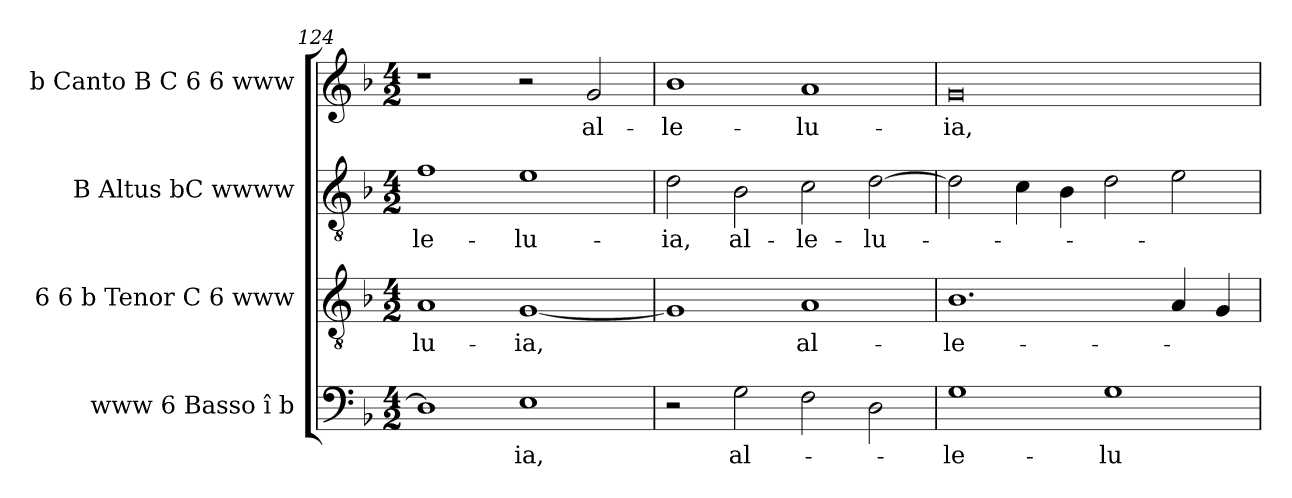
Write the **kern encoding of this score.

**kern	**text	**kern	**text	**kern	**text	**kern	**text
*part4	*part4	*part3	*part3	*part2	*part2	*part1	*part1
*staff4	*staff4	*staff3	*staff3	*staff2	*staff2	*staff1	*staff1
*I"www  6  Basso  î  b	*	*I"6 6  b  Tenor  C 6  www	*	*I"B  Altus  bC  wwww	*	*I"b  Canto  B  C 6 6 www	*
*I'B.	*	*I'T.	*	*	*	*I'C.	*
*clefF4	*	*clefGv2	*	*clefGv2	*	*clefG2	*
*k[b-]	*	*k[b-]	*	*k[b-]	*	*k[b-]	*
*F:	*	*F:	*	*F:	*	*F:	*
*M4/2	*	*M4/2	*	*M4/2	*	*M4/2	*
=124	=124	=124	=124	=124	=124	=124	=124
!	!	!	!LO:LY:b:cj	!	!LO:LY:b:cj	!	!
1D]	.	1A	-lu-	1f	-le-	1r	.
!	!LO:LY:b:cj	!	!LO:LY:b:cj	!	!LO:LY:b:cj	!	!
1E	-ia,	[<1G	-ia,	1e	-lu-	2r	.
!	!	!	!	!	!	!	!LO:LY:b:cj
.	.	.	.	.	.	2g/	al-
=125	=125	=125	=125	=125	=125	=125	=125
!	!	!	!	!	!LO:LY:b:cj	!	!LO:LY:b:cj
2r	.	1G]	.	2d\	-ia,	1b-	-le-
!	!LO:LY:b:cj	!	!	!	!LO:LY:b:cj	!	!
2G\	al-	.	.	2B-\	al-	.	.
!	!	!	!LO:LY:b:cj	!	!LO:LY:b:cj	!	!LO:LY:b:cj
2F\	.	1A	al-	2c\	-le-	1a	-lu-
!	!	!	!	!	!LO:LY:b:cj	!	!
2D\	.	.	.	[>2d\	-lu-	.	.
=126	=126	=126	=126	=126	=126	=126	=126
!	!LO:LY:b:cj	!	!LO:LY:b:cj	!	!	!	!LO:LY:b:cj
1G	-le-	1.B-	-le-	2d\]	.	0g	-ia,
.	.	.	.	4c\	.	.	.
.	.	.	.	4B-\	.	.	.
!	!LO:LY:b:cj	!	!	!	!	!	!
1G	-lu-	.	.	2d\	.	.	.
.	.	4A/	.	2e\	.	.	.
.	.	4G/	.	.	.	.	.
=	=	=	=	=	=	=	=
*-	*-	*-	*-	*-	*-	*-	*-
